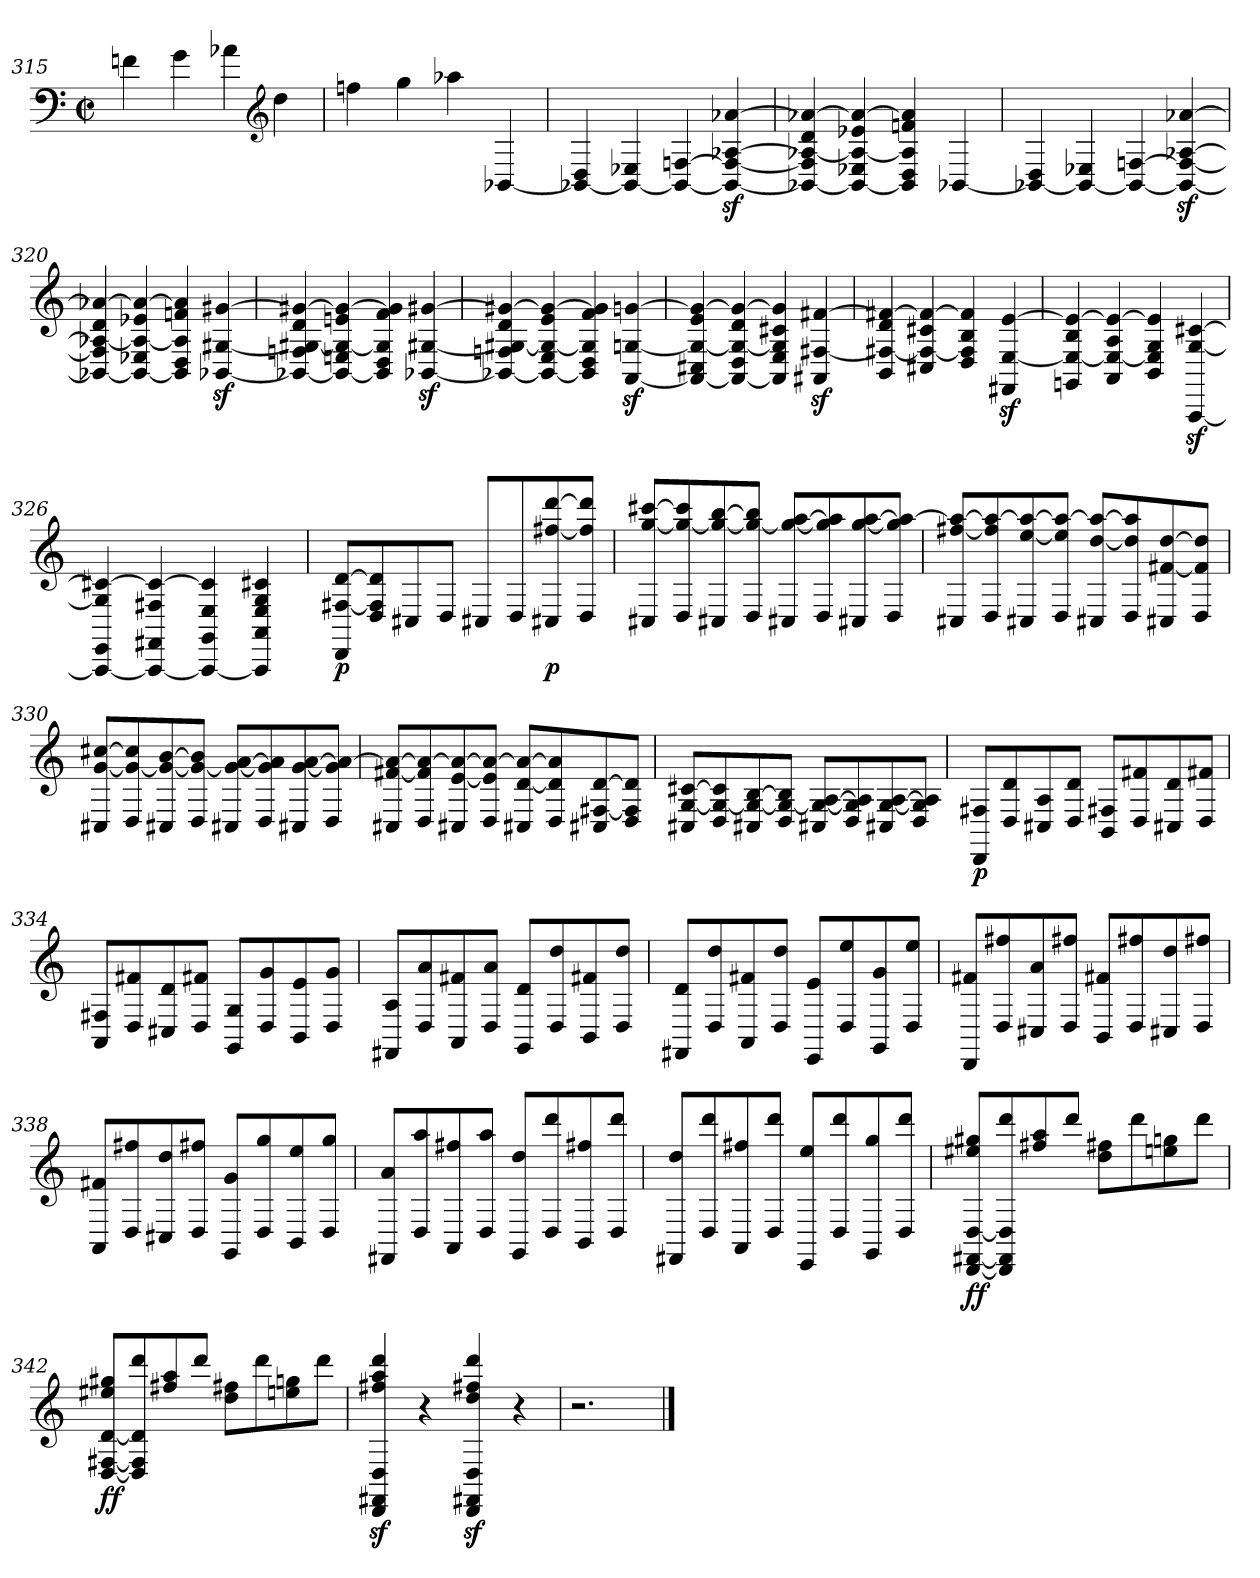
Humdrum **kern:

**kern	**dynam
*part1	*part1
*staff1	*staff1
*clefF4	*
*k[]	*
*C:	*
*M2/2	*
*met(c|)	*
=315	=315
4fn	.
4g	.
4a-X	.
*clefG2	*
4dd	.
=316	=316
4ffn	.
4gg	.
4aa-X	.
[4BB-X	.
=317	=317
4BB-X_ 4D	.
4BB-_ 4E-X	.
4BB-_ [4Fn	.
4BB-_z 4F_z [4A-Xz [4a-Xz	.
=318	=318
4BB-X_ 4F] 4A-X_ 4d 4a-X_	.
4BB-_ 4E-X 4A-_ 4e-X 4a-_	.
4BB-] 4D 4A-] 4fn 4a-]	.
[4BB-X	.
=319	=319
4BB-X_ 4D	.
4BB-_ 4E-X	.
4BB-_ [4Fn	.
4BB-_z 4F_z [4A-Xz [4a-Xz	.
=320	=320
4BB-X_ 4F] 4A-X_ 4d 4a-X_	.
4BB-_ 4E-X 4A-_ 4e-X 4a-_	.
4BB-] 4D 4A-] 4fn 4a-]	.
[4BB-Xz [4G#Xz [4g#Xz	.
=321	=321
4BB-X_ 4Fn 4G#X_ 4d 4g#X_	.
4BB-_ 4En 4G#_ 4en 4g#_	.
4BB-] 4D 4G#] 4f 4g#]	.
[4BB-Xz [4G#Xz [4g#Xz	.
=322	=322
4BB-X_ 4Fn 4G#X_ 4d 4g#X_	.
4BB-_ 4E 4G#_ 4e 4g#_	.
4BB-] 4D 4G#] 4f 4g#]	.
[4AAz [4Gnz [4gnz	.
=323	=323
4AA_ 4C#X 4G_ 4e 4g_	.
4AA_ 4D 4G_ 4d 4g_	.
4AA] 4E 4G] 4c#X 4g]	.
4AA#Xz [4F#Xz [4f#Xz	.
=324	=324
4BB 4F#X_ 4d 4f#X_	.
4C#X 4F#_ 4c#X 4f#_	.
4D 4F#] 4B 4f#]	.
4FF#Xz [4Ez [4ez	.
=325	=325
4GGn 4E_ 4B 4e_	.
4AA 4E_ 4A 4e_	.
4BB 4E] 4G 4e]	.
[4AAAz [4Gz [4c#Xz	.
=326	=326
4AAA_ 4EE 4G] 4c#X_	.
4AAA_ 4FF#X 4F#X 4c#_	.
4AAA_ 4GG 4E 4c#]	.
4AAA] 4AA 4E 4G 4c#X	.
=327	=327
8DD [8F#X [8dL	p
8D 8F#] 8d]	.
8C#X	.
8DJ	.
8C#XL	.
8D	.
8C#X [8ff#X [8ddd	p
8D 8ff#] 8ddd]J	.
=328	=328
8C#X [8gg [8ccc#XL	.
8D 8gg_ 8ccc#]	.
8C#X 8gg_ [8bb	.
8D 8gg_ 8bb]J	.
8C#X 8gg_ [8aaL	.
8D 8gg] 8aa]	.
8C#X [8gg [8aa	.
8D 8gg] 8aa_J	.
=329	=329
8C#X [8ff#X 8aa_L	.
8D 8ff#] 8aa_	.
8C#X [8ee 8aa_	.
8D 8ee] 8aa_J	.
8C#X [8dd 8aa_L	.
8D 8dd] 8aa]	.
8C#X [8f#X [8dd	.
8D 8f#] 8dd]J	.
=330	=330
8C#X [8g [8cc#XL	.
8D 8g_ 8cc#]	.
8C#X 8g_ [8b	.
8D 8g_ 8b]J	.
8C#X 8g_ [8aL	.
8D 8g] 8a]	.
8C#X [8g [8a	.
8D 8g] 8a_J	.
=331	=331
8C#X [8f#X 8a_L	.
8D 8f#] 8a_	.
8C#X [8e 8a_	.
8D 8e] 8a_J	.
8C#X [8d 8a_L	.
8D 8d] 8a]	.
8C#X [8F#X [8d	.
8D 8F#] 8d]J	.
=332	=332
8C#X [8G [8c#XL	.
8D 8G_ 8c#]	.
8C#X 8G_ [8B	.
8D 8G_ 8B]J	.
8C#X 8G_ [8AL	.
8D 8G] 8A]	.
8C#X [8G [8A	.
8D 8G] 8A]J	.
=333	=333
8DD 8F#XL	p
8D 8d	.
8C#X 8A	.
8D 8dJ	.
8BB 8F#XL	.
8D 8f#X	.
8C#X 8d	.
8D 8f#XJ	.
=334	=334
8AA 8F#XL	.
8D 8f#X	.
8C#X 8d	.
8D 8f#XJ	.
8GG 8GL	.
8D 8g	.
8BB 8e	.
8D 8gJ	.
=335	=335
8FF#X 8AL	.
8D 8a	.
8AA 8f#X	.
8D 8aJ	.
8GG 8dL	.
8D 8dd	.
8BB 8f#X	.
8D 8ddJ	.
=336	=336
8FF#X 8dL	.
8D 8dd	.
8AA 8f#X	.
8D 8ddJ	.
8EE 8eL	.
8D 8ee	.
8GG 8g	.
8D 8eeJ	.
=337	=337
8DD 8f#XL	.
8D 8ff#X	.
8C#X 8a	.
8D 8ff#XJ	.
8BB 8f#XL	.
8D 8ff#X	.
8C#X 8dd	.
8D 8ff#XJ	.
=338	=338
8AA 8f#XL	.
8D 8ff#X	.
8C#X 8dd	.
8D 8ff#XJ	.
8GG 8gL	.
8D 8gg	.
8BB 8ee	.
8D 8ggJ	.
=339	=339
8FF#X 8aL	.
8D 8aa	.
8AA 8ff#X	.
8D 8aaJ	.
8GG 8ddL	.
8D 8ddd	.
8BB 8ff#X	.
8D 8dddJ	.
=340	=340
8FF#X 8ddL	.
8D 8ddd	.
8AA 8ff#X	.
8D 8dddJ	.
8EE 8eeL	.
8D 8ddd	.
8GG 8gg	.
8D 8dddJ	.
=341	=341
[8DD [8FF#X [8D 8ee#X 8gg#XL	ff
8DD] 8FF#] 8D] 8ddd	.
8ff#X 8aa	.
8dddJ	.
8dd 8ff#XL	.
8ddd	.
8een 8ggn	.
8dddJ	.
=342	=342
[8D [8F#X [8d 8ee#X 8gg#XL	ff
8D] 8F#] 8d] 8ddd	.
8ff#X 8aa	.
8dddJ	.
8dd 8ff#XL	.
8ddd	.
8een 8ggn	.
8dddJ	.
=343	=343
4DDz 4FF#Xz 4Dz 4ff#Xz 4aaz 4dddz	.
4r	.
4DDz 4FF#Xz 4Dz 4ddz 4ff#Xz 4dddz	.
4r	.
=344	=344
2.r	.
==	==
*-	*-
